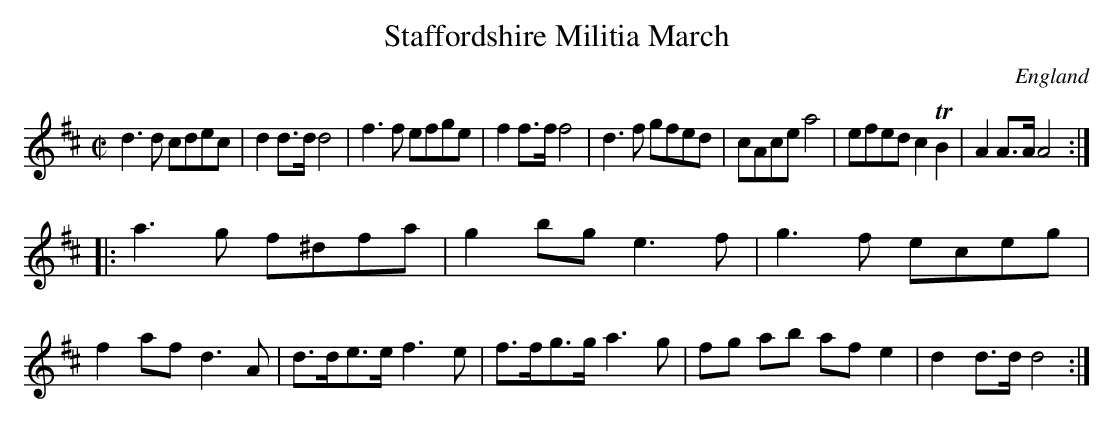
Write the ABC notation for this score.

X:1
T:Staffordshire Militia March
L:1/8
M:C|
O:England
K:D major
d3d cdec | d2 d>d d4 | f3f efge | f2f>f f4 | \
d3f gfed | cAce a4 | efed c2TB2 | A2A>A A4 ::
a3g f^dfa | g2bg e3f | g3f eceg | f2af d3A | \
d>de>e f3e | f>fg>g a3g | fg ab af e2 | d2d>d d4 :|
